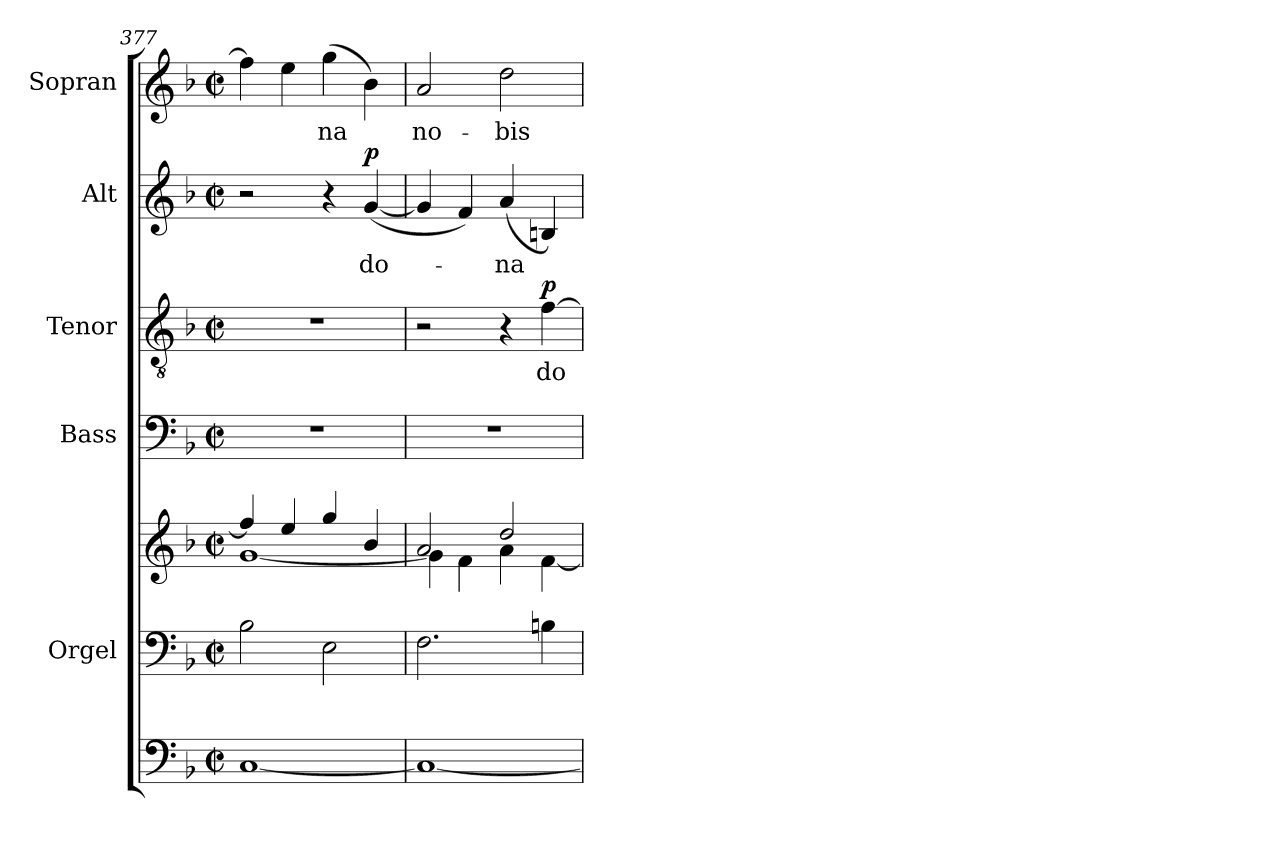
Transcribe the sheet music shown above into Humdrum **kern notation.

**kern	**kern	**kern	**kern	**kern	**text	**dynam	**kern	**text	**dynam	**kern	**text
*part6	*part5	*part5	*part4	*part3	*part3	*part3	*part2	*part2	*part2	*part1	*part1
*staff7	*staff6	*staff5	*staff4	*staff3	*staff3	*staff3	*staff2	*staff2	*staff2	*staff1	*staff1
*	*I"Orgel	*	*I"Bass	*I"Tenor	*	*	*I"Alt	*	*	*I"Sopran	*
*	*I'Org.	*	*I'B	*I'T	*	*	*I'A	*	*	*I'S	*
*clefF4	*clefF4	*clefG2	*clefF4	*clefGv2	*	*	*clefG2	*	*	*clefG2	*
*ITrd7c12	*	*	*	*	*	*	*	*	*	*	*
*k[b-]	*k[b-]	*k[b-]	*k[b-]	*k[b-]	*	*	*k[b-]	*	*	*k[b-]	*
*F:	*F:	*F:	*F:	*F:	*	*	*F:	*	*	*F:	*
*M2/2	*M2/2	*M2/2	*M2/2	*M2/2	*	*	*M2/2	*	*	*M2/2	*
*met(c|)	*met(c|)	*met(c|)	*met(c|)	*met(c|)	*	*	*met(c|)	*	*	*met(c|)	*
=377	=377	=377	=377	=377	=377	=377	=377	=377	=377	=377	=377
*	*	*^	*	*	*	*	*	*	*	*	*
[1CC	2B-\	4ff/]	[<1g	1r	1r	.	.	2r	.	.	4ff\]	.
.	.	4ee/	.	.	.	.	.	.	.	.	4ee\	.
!	!	!	!	!	!	!	!	!	!	!	!	!LO:LY:b
.	2E\	4gg/	.	.	.	.	.	4r	.	.	(>4gg\	-na
!	!	!	!	!	!	!	!	!	!LO:LY:b	!LO:DY:a	!	!
.	.	4b-/	.	.	.	.	.	(<[4g/	do-	p	4b-\)	.
=378	=378	=378	=378	=378	=378	=378	=378	=378	=378	=378	=378	=378
!	!	!	!	!	!	!	!	!	!	!	!	!LO:LY:b
1CC_	2.F\	2a/	4g\]	1r	2r	.	.	4g/]	.	.	2a/	no-
.	.	.	4f\	.	.	.	.	4f/)	.	.	.	.
!	!	!	!	!	!	!	!	!	!LO:LY:b	!	!	!LO:LY:b
.	.	2dd/	4a\	.	4r	.	.	(<4a/	-na	.	2dd\	-bis
!	!	!	!	!	!	!LO:LY:b	!LO:DY:a	!	!	!	!	!
.	4Bn\	.	[<4f\	.	[4f\	do-	p	4Bn/)	.	.	.	.
*	*	*v	*v	*	*	*	*	*	*	*	*	*
=	=	=	=	=	=	=	=	=	=	=	=
*-	*-	*-	*-	*-	*-	*-	*-	*-	*-	*-	*-
